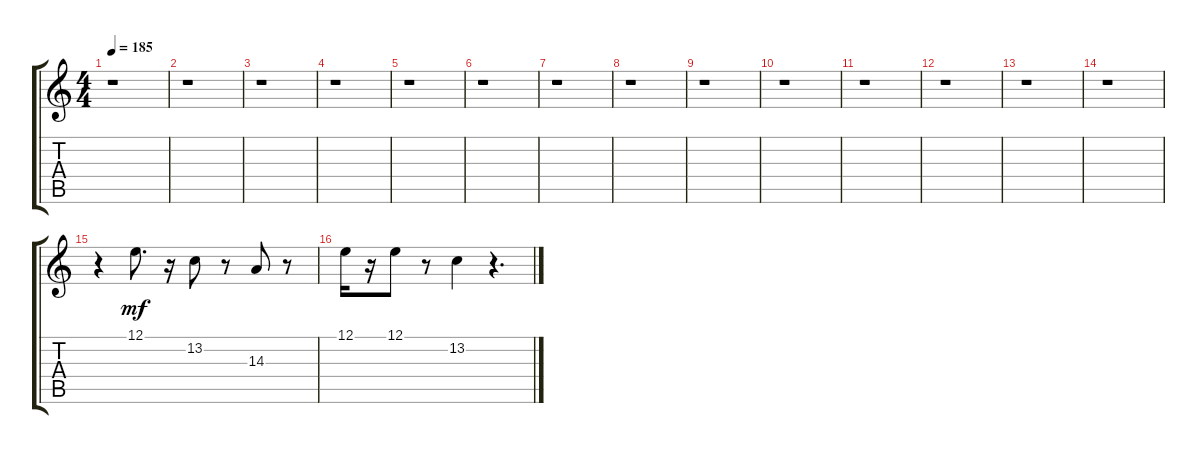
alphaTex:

\track "" {instrument percussiveorgan}
\staff {score tabs}
\tuning (E4 B3 G3 D3 A2 E2) {hide}
\ts (4 4)
\tempo 185
\clef g2
\ks c
r.1{dy f} |
r.1 |
r.1 |
r.1 |
r.1 |
r.1 |
r.1 |
r.1 |
r.1 |
r.1 |
r.1 |
r.1 |
r.1 |
r.1 |
r.4 12.1.8{d dy mf} r.16 13.2.8 r.8 14.3.8 r.8 |
12.1.16 r.16 12.1.8 r.8 13.2.4 r.4{d}
